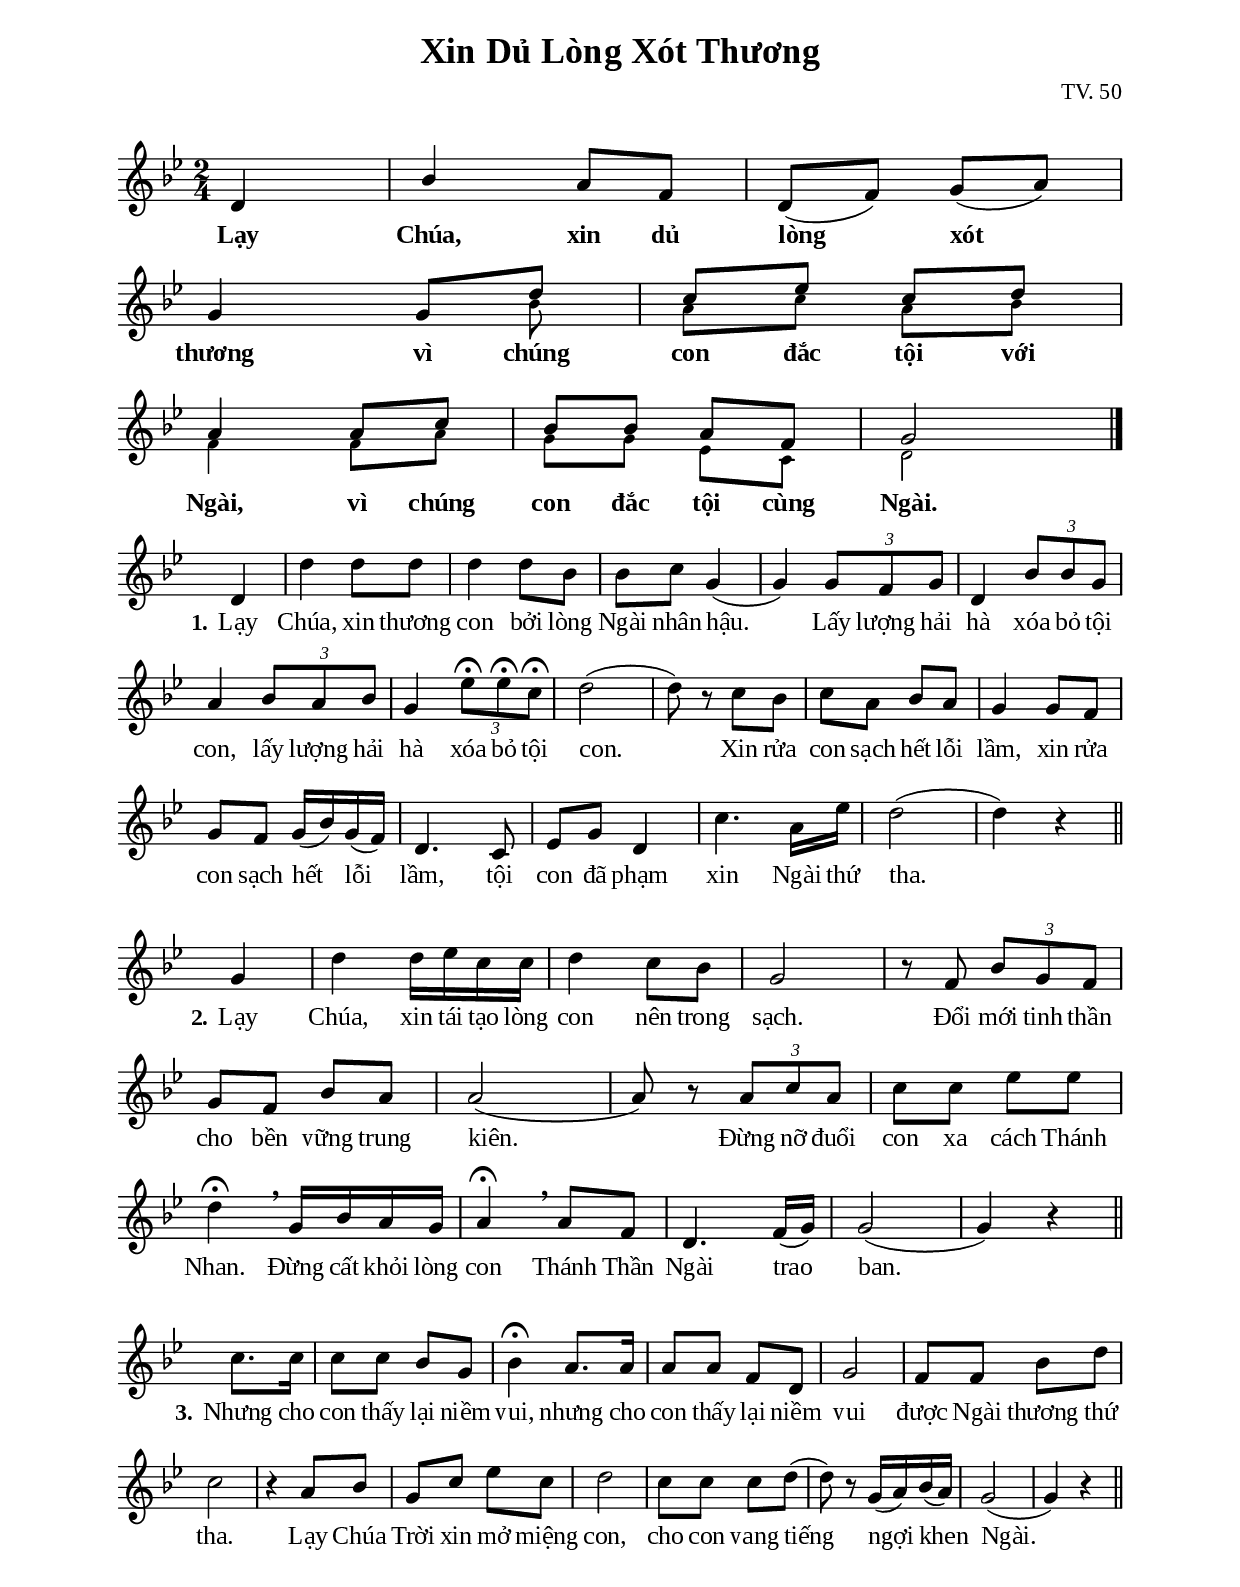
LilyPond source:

% Cài đặt chung
\version "2.20.0"
\include "english.ly"

\header {
  title = "Xin Dủ Lòng Xót Thương"
  composer = "TV. 50"
  arranger = " "
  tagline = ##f
}

global = {
  \key bf \major
  \time 2/4
}

\paper {
  #(set-paper-size "a4")
  top-margin = 20\mm
  bottom-margin = 15\mm
  left-margin = 20\mm
  right-margin = 20\mm
  indent = #0
  #(define fonts
	 (make-pango-font-tree "Liberation Serif"
	 		       "Liberation Serif"
			       "Liberation Serif"
			       (/ 20 20)))
}

% Nhạc điệp khúc
nhacDiepKhucSop= \relative c' {
  \override Lyrics.LyricSpace.minimum-distance = #4.0
  \override Score.BarNumber.break-visibility = ##(#f #f #f)
  \partial 4 d4 |
  bf' a8 f |
  d _(f) g _(a) |
  g4 g8 d' |
  c ef c d |
  a4 a8 c |
  bf bf a f |
  g2 \bar "|."
}

nhacDiepKhucBass= \relative c'' {
  \override Lyrics.LyricSpace.minimum-distance = #4.0
  \override Score.BarNumber.break-visibility = ##(#f #f #f)
  \override NoteHead.font-size = #-2
  \skip 4
  \skip 2
  \skip 2
  \skip 4. bf8 |
  a c a bf |
  f4 f8 a |
  g g ef c |
  d2
}

% Nhạc phiên khúc
nhacPhienKhucMot = \relative c' {
  \override Score.BarNumber.break-visibility = ##(#f #f #f)
  \partial 4 d4 |
  d' d8 d |
  d4 d8 bf |
  bf c g4 ( |
  g) \tuplet 3/2 { g8 f g } |
  d4 \tuplet 3/2 { bf'8 bf g } |
  a4 \tuplet 3/2 { bf8 a bf } |
  g4 \tuplet 3/2 { ef'8 \fermata ef \fermata c \fermata } |
  d2 ( |
  d8) r c bf |
  c a bf a |
  g4 g8 f |
  g f g16 (bf) g (f) |
  d4. c8 |
  ef g d4 |
  c'4. a16 ef' |
  d2 ( |
  d4) r \bar "||"
}

nhacPhienKhucHai = \relative c'' {
  \override Score.BarNumber.break-visibility = ##(#f #f #f)
  \partial 4 g4 |
  d' d16 ef c c |
  d4 c8 bf |
  g2 |
  r8 f \tuplet 3/2 { bf8 g f } |
  g f bf a |
  a2 ( |
  a8) r \tuplet 3/2 { a8 c a } |
  c8 c ef ef |
  d4 \fermata \breathe g,16 bf a g |
  a4 \fermata \breathe a8 f |
  d4. f16 (g) |
  g2 ( |
  g4) r \bar "||"
}

nhacPhienKhucBa = \relative c'' {
  \override Score.BarNumber.break-visibility = ##(#f #f #f)
  \partial 4 c8. c16 |
  c8 c bf g |
  bf4 \fermata a8. a16 |
  a8 a f d |
  g2 |
  f8 f bf d |
  c2 |
  r4 a8 bf |
  g c ef c |
  d2 |
  c8 c c d ( |
  d) r g,16 (a) bf (a) |
  g2 ( |
  g4) r \bar "||"
}

% Lời điệp khúc
loiDiepKhuc = \lyricmode {
  \override Lyrics.LyricText.font-series = #'bold
  Lạy Chúa, xin dủ lòng xót thương
  vì chúng con đắc tội với Ngài,
  vì chúng con đắc tội cùng Ngài.
}

% Lời phiên khúc
loiPhienKhucMot = \lyricmode {
  \set stanza = #"1."
  Lạy Chúa, xin thương con bởi lòng Ngài nhân hậu.
  Lấy lượng hải hà xóa bỏ tội con,
  lấy lượng hải hà xóa bỏ tội con.
  Xin rửa con sạch hết lỗi lầm,
  xin rửa con sạch hết lỗi lầm,
  tội con đã phạm xin Ngài thứ tha.
}

loiPhienKhucHai = \lyricmode {
  \set stanza = #"2."
  Lạy Chúa, xin tái tạo lòng con nên trong sạch.
  Đổi mới tinh thần cho bền vững trung kiên.
  Đừng nỡ đuổi con xa cách Thánh Nhan.
  Đừng cất khỏi lòng con Thánh Thần Ngài trao ban.
}

loiPhienKhucBa = \lyricmode {
  \set stanza = #"3."
  Nhưng cho con thấy lại niềm vui,
  nhưng cho con thấy lại niềm vui
  được Ngài thương thứ tha.
  Lạy Chúa Trời xin mở miệng con,
  cho con vang tiếng ngợi khen Ngài.
}


% Dàn trang
\score {
  \new ChoirStaff <<
    \new Staff = chorus \with {
        \consists "Merge_rests_engraver"
      }
      <<
      \new Voice = "sopranos" {
        \voiceOne \global \stemUp \nhacDiepKhucSop
      }
      \new Voice = "basses" {
        \voiceTwo \global \stemDown \nhacDiepKhucBass
      }
    >>
    \new Lyrics = basses
    \context Lyrics = basses \lyricsto sopranos \loiDiepKhuc
  >>
}

\score {
  \new ChoirStaff <<
    \new Staff = verses <<
      \override Staff.TimeSignature.transparent = ##t
      \new Voice = "verse" {
        \global \stemNeutral \nhacPhienKhucMot
      }
    >>
    \new Lyrics \lyricsto verse \loiPhienKhucMot
  >>
}

\score {
  \new ChoirStaff <<
    \new Staff = verses <<
      \override Staff.TimeSignature.transparent = ##t
      \new Voice = "verse" {
        \global \stemNeutral \nhacPhienKhucHai
      }
    >>
    \new Lyrics \lyricsto verse \loiPhienKhucHai
  >>
}

\score {
  \new ChoirStaff <<
    \new Staff = verses <<
      \override Staff.TimeSignature.transparent = ##t
      \new Voice = "verse" {
        \global \stemNeutral \nhacPhienKhucBa
      }
    >>
    \new Lyrics \lyricsto verse \loiPhienKhucBa
  >>
}
